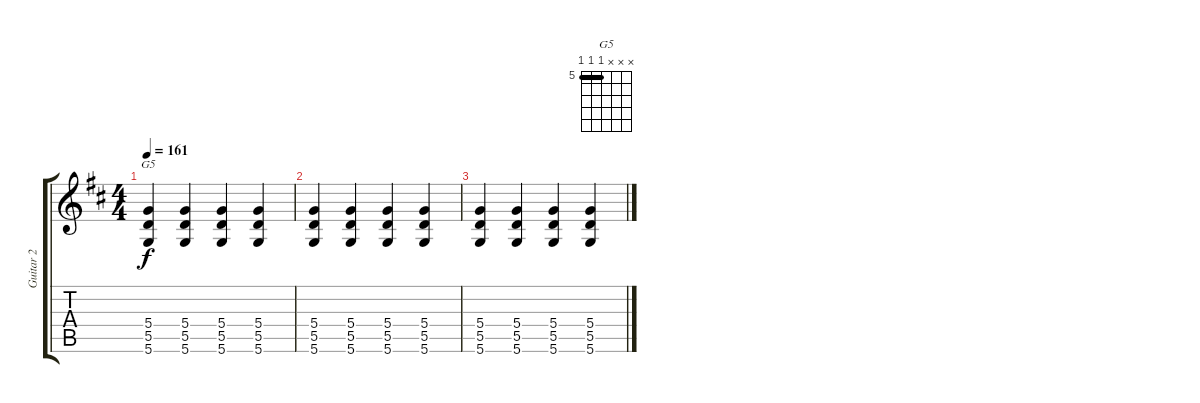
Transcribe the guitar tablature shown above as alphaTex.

\track ("Guitar 2" "Guitar 2") {instrument acousticguitarsteel}
\staff {score tabs}
\tuning (E4 B3 G3 D3 A2 D2) {hide}
\chord ("G5" x x x 5 5 5) {firstfret 5 barre 5}
\ts (4 4)
\tempo 161
\clef g2
\ks d
(5.4 5.5 5.6).4{ch "G5" dy f} (5.4 5.5 5.6).4 (5.4 5.5 5.6).4 (5.4 5.5 5.6).4 |
(5.4 5.5 5.6).4 (5.4 5.5 5.6).4 (5.4 5.5 5.6).4 (5.4 5.5 5.6).4 |
(5.4 5.5 5.6).4 (5.4 5.5 5.6).4 (5.4 5.5 5.6).4 (5.4 5.5 5.6).4
